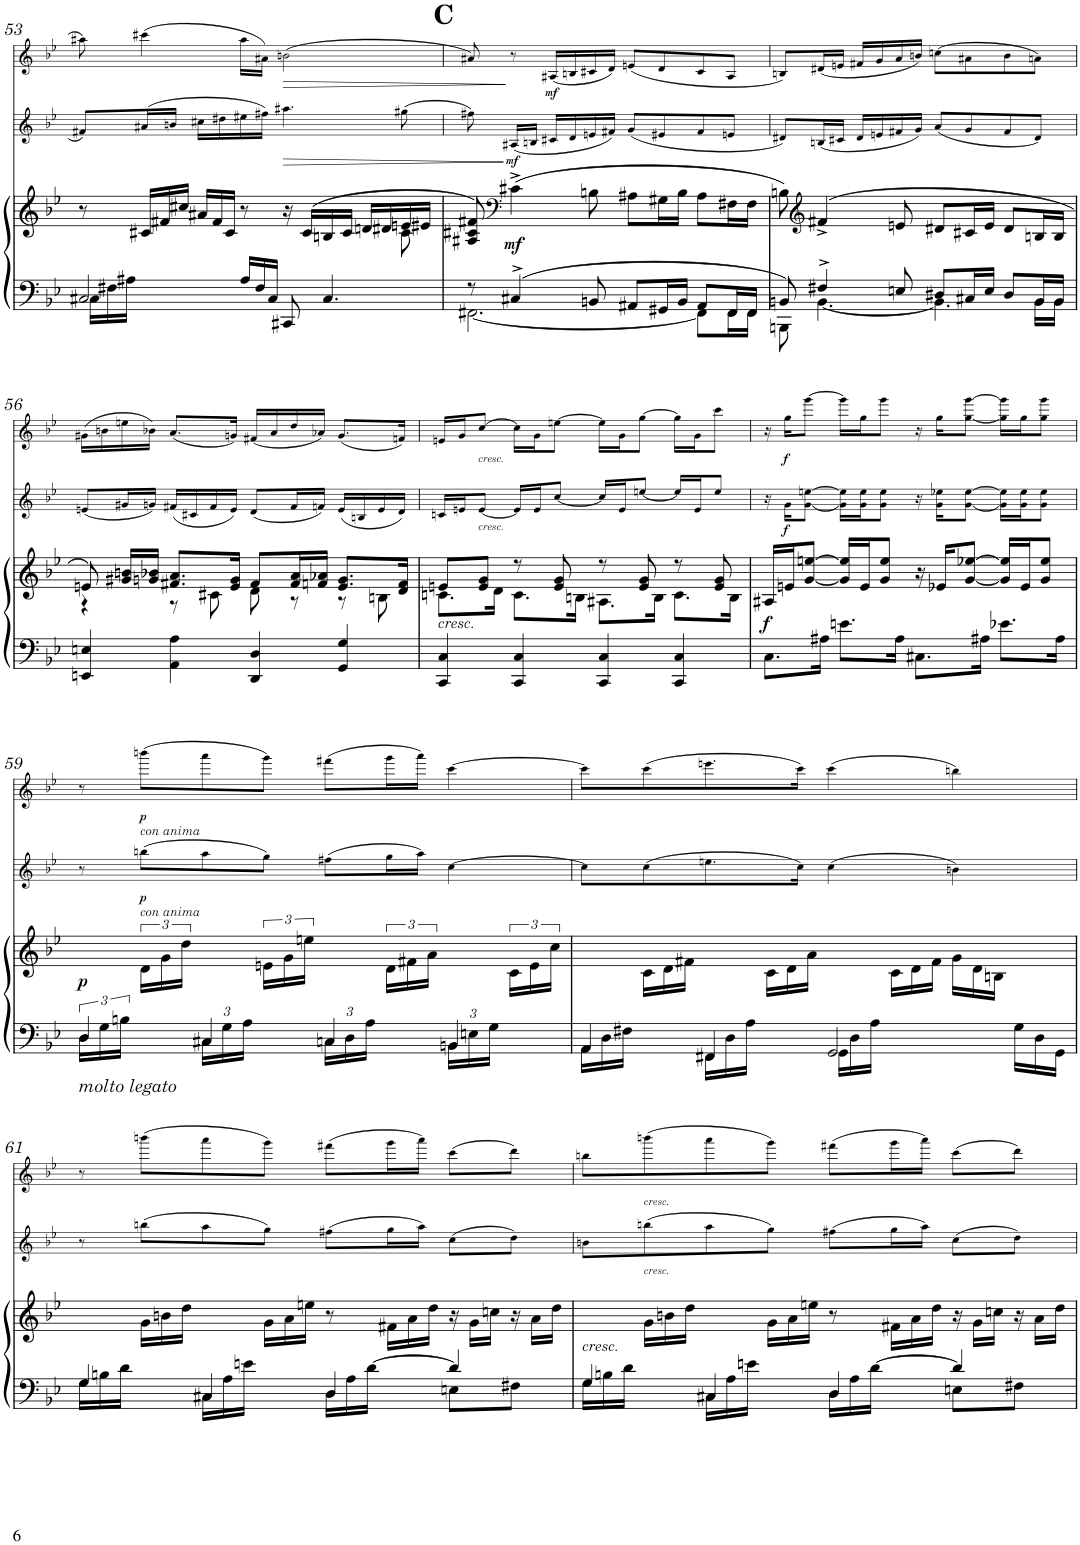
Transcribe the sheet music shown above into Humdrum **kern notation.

**kern	**kern	**dynam	**kern	**dynam	**kern	**dynam
*part3	*part3	*part3	*part2	*part2	*part1	*part1
*staff4	*staff3	*staff3/4	*staff2	*staff2	*staff1	*staff1
*I"Piano.	*	*	*I"Violin II.	*	*I"Violin I.	*
*I'Pno	*	*	*I'Vln	*	*I'Vln	*
!!LO:PB:g=z
*clefF4	*clefG2	*	*clefG2	*	*clefG2	*
*k[b-e-]	*k[b-e-]	*	*k[b-e-]	*	*k[b-e-]	*
*M4/4	*M4/4	*	*M4/4	*	*M4/4	*
*met(c)	*met(c)	*	*met(c)	*	*met(c)	*
*Xbrackettup	*	*	*	*	*	*
=53	=53	=53	=53	=53	=53	=53
*^	*^	*	*	*	*	*
24C#X\LL	2C#/	8r	8ryy	.	8f#X'~/L	.	8aa#X'~\	.
24F#X\	.	.	.	.	.	.	.	.
24A#X\JJ	.	.	.	.	.	.	.	.
*	*	*Xbrackettup	*	*	*	*	*	*
8ryy	.	24c#X/LL	8ryy	.	(16a#X/L	.	(4ccc#X\	.
.	.	24f#X/	.	.	.	.	.	.
.	.	.	.	.	16bn/JJ	.	.	.
.	.	24cc#X/JJ	.	.	.	.	.	.
8ryy	.	24a#X/LL	8ryy	.	16cc#X\LL	.	.	.
.	.	24f#/	.	.	.	.	.	.
.	.	.	.	.	16dd#X\	.	.	.
.	.	24c#/JJ	.	.	.	.	.	.
24A#/LL	.	8r	8ryy	.	16ee#X\	.	16aa#\LL	.
24F#/	.	.	.	.	.	.	.	.
.	.	.	.	.	16ff#X\JJ)	.	16a#X\JJ)	.
24C#/JJ	.	.	.	.	.	.	.	.
!	!	!	!	!	!	!LO:HP:b	!	!LO:HP:b
8CC#X/	2ryy	16r	16ryy	.	4.aa#X\	>	(2bn\	>
.	.	(>16c#/LL	8.ryy	.	.	.	.	.
4.C#/	.	16Bn/	.	.	.	.	.	.
.	.	16c#/JJ	.	.	.	.	.	.
.	.	16dn/LL	8ryy	.	.	.	.	.
.	.	16d#X/	.	.	.	.	.	.
.	.	16en/	8c#\	.	(8gg#X\	.	.	.
.	.	16e#X/JJ	.	.	.	.	.	.
*	*	*v	*v	*	*	*	*	*
!!LO:REH:place=s1:a:B:cj:enc=none:fs=18:t=C
=54	=54	=54	=54	=54	=54	=54	=54
8r	[2.FF#X\	8A#X/'~ 8c#X/'~ 8f#X/'~)	.	8ff#X'~\)	.	8a#X'~/)	.
*	*	*clefF4	*	*	*	*	*
!	!	!	!LO:DY:b	!	!LO:DY:n=1:b	!	!
4C#X^/	.	(4c#X^\	mf	(16A#X/LL	] mf	8r	]
.	.	.	.	16Bn/JJ	.	.	.
!	!	!	!	!	!	!	!LO:DY:b
.	.	.	.	16c#X/LL	.	(16A#X/LL	mf
.	.	.	.	16d/	.	16Bn/	.
8BBn/	.	8Bn\	.	16en/	.	16c#X/	.
.	.	.	.	16f#X/JJ)	.	16d/JJ)	.
8AA#X/L	.	8A#X\L	.	(8g/L	.	(8en/L	.
16GG#X/L	.	16G#X\L	.	8e#X/	.	8d/	.
16BB/JJ	.	16B\JJ	.	.	.	.	.
8AA#/L	8FF#\L]	8A#\L	.	8f#/	.	8c#/	.
16FF#/L	16FF#\L	16F#X\L	.	8en/J	.	8A#/J	.
16FF#/JJ	16FF#\JJ	16F#\JJ	.	.	.	.	.
=55	=55	=55	=55	=55	=55	=55	=55
8BBn'~/	8BBBn'~\	8Bn'~\)	.	8d#X'~/L)	.	8Bn'~/L)	.
*	*	*clefG2	*	*	*	*	*
4F#X^/	[4.BB\	(>4f#X^/	.	(16Bn/L	.	(16d#X/L	.
.	.	.	.	16c#X/JJ	.	16en/JJ	.
.	.	.	.	16d#/LL	.	16f#X/LL	.
.	.	.	.	16en/	.	16g/	.
8En/	.	8en/	.	16f#X/	.	16a/	.
.	.	.	.	16g/JJ)	.	16bn/JJ)	.
8D#X/L	4.BB\]	8d#X/L	.	(8a/L	.	(8ccn\L	.
16C#X/L	.	16c#X/L	.	8g/	.	8a#X\	.
16E/JJ	.	16e/JJ	.	.	.	.	.
8D#/L	.	8d#/L	.	8f#/	.	8b\	.
16BB/L	16BB\LL	16Bn/L	.	8d#/J)	.	8an\J)	.
16BB/JJ	16BB\JJ	16B/JJ	.	.	.	.	.
*v	*v	*	*	*	*	*	*
!!LO:LB:g=z
=56	=56	=56	=56	=56	=56	=56
*	*^	*	*	*	*	*
4EEn/ 4En/	8en/)	4r	.	(8en/L	.	(16g#X\LL	.
.	.	.	.	.	.	16bn\	.
.	16g#X/ 16bn/LL	.	.	16g#X/L	.	16een\	.
.	16gn/ 16b-X/JJ	.	.	16gn/JJ)	.	16b-X\JJ)	.
4AA\ 4A\	8.f#X/ 8.a/L	8r	.	(16f#X/LL	.	(8.a/L	.
.	.	.	.	16c#X/	.	.	.
.	.	8c#X\	.	16f#/	.	.	.
.	16e/ 16g/Jk	.	.	16e/JJ)	.	16gn/Jk)	.
4DD/ 4D/	8f#/L	8d\	.	(8d/L	.	(16f#X/LL	.
.	.	.	.	.	.	16a/	.
.	16f#/ 16a/L	8r	.	16f#/L	.	16dd/	.
.	16fn/ 16a-X/JJ	.	.	16fn/JJ)	.	16a-X/JJ)	.
4GG/ 4G/	8.e/ 8.g/L	8r	.	(16e/LL	.	(8.g/L	.
.	.	.	.	16Bn/	.	.	.
.	.	8Bn\	.	16e/	.	.	.
.	16d/ 16f/Jk	.	.	16d/JJ)	.	16fn/Jk)	.
=57	=57	=57	=57	=57	=57	=57	=57
!	!LO:TX:b:i:t=cresc.	!	!	!	!	!	!
4CC/ 4C/	8en/L	8.cn\L	.	16cn/LL	.	16en/LL	.
.	.	.	.	16en'~/J	.	16g'~/J	.
!	!	!	!	!	!	!LO:TX:b:i:t=cresc.	!
!	!	!	!	!LO:TX:b:i:t=cresc.	!	!	!
.	8e/ 8g/J	.	.	[8e/J	.	[8cc/J	.
.	.	16d\Jk	.	.	.	.	.
4CC/ 4C/	8r	8.c\L	.	16e/LL]	.	16cc\LL]	.
.	.	.	.	16e'~/J	.	16g'~\J	.
.	8e/ 8g/	.	.	[8cc/J	.	[8een\J	.
.	.	16Bn\Jk	.	.	.	.	.
4CC/ 4C/	8r	8.A#X\L	.	16cc/LL]	.	16ee\LL]	.
.	.	.	.	16e'~/J	.	16g'~\J	.
.	8e/ 8g/	.	.	[8een/J	.	[8gg\J	.
.	.	16B\Jk	.	.	.	.	.
4CC/ 4C/	8r	8.c\L	.	16ee/LL]	.	16gg\LL]	.
.	.	.	.	16e'~/J	.	16g'~\J	.
.	8e/ 8g/	.	.	8ee/J	.	8ccc\J	.
.	.	16B\Jk	.	.	.	.	.
=58	=58	=58	=58	=58	=58	=58	=58
!	!	!	!LO:DY:b	!	!	!	!
*	*v	*v	*	*	*	*	*
8.C\L	16A#X/LL	f	16r	.	16r	.
!	!	!	!	!LO:DY:b	!	!LO:DY:b
.	16en'~/J	.	16g'~\KL	f	16gg'~\KL	f
.	[8g/ [8een/J	.	[8g\ [8een\J	.	[8ggg\J	.
16A#X\Jk	.	.	.	.	.	.
8.en\L	16g/] 16ee/]LL	.	16g\] 16ee\]LL	.	16ggg\LL]	.
.	16e/J	.	16g\ 16ee\J	.	16gg\J	.
.	8g/'~ 8ee/'~J	.	8g\'~ 8ee\'~J	.	8ggg'~\J	.
16A#\Jk	.	.	.	.	.	.
8.C#X\L	16r	.	16r	.	16r	.
.	16e-X'~/KL	.	16g\'~ 16ee-X\'~KL	.	16gg'~\KL	.
.	[8g/ [8ee-X/J	.	[8g\ [8ee-\J	.	[8gg\ [8ggg\J	.
16A#X\Jk	.	.	.	.	.	.
8.e-X\L	16g/] 16ee-/]LL	.	16g\] 16ee-\]LL	.	16gg\] 16ggg\]LL	.
.	16e-/J	.	16g\ 16ee-\J	.	16gg\J	.
.	8g/'~ 8ee-/'~J	.	8g\'~ 8ee-\'~J	.	8gg\'~ 8ggg\'~J	.
16A#\Jk	.	.	.	.	.	.
!!LO:LB:g=z
=59	=59	=59	=59	=59	=59	=59
*brackettup	*	*	*	*	*	*
*^	*	*	*	*	*	*
!LO:TX:b:i:t=molto legato	!	!	!	!	!	!	!
!	!	!	!LO:DY:b	!	!	!	!
24D\LL	4D/	8ryy	p	8r	.	8r	.
24G\	.	.	.	.	.	.	.
24Bn\JJ	.	.	.	.	.	.	.
*	*	*brackettup	*	*	*	*	*
!	!	!	!	!	!	!LO:TX:b:i:t=con anima	!
!	!	!	!	!LO:TX:b:i:t=con anima	!	!	!
!	!	!	!	!	!LO:DY:b	!	!LO:DY:b
8ryy	.	24d\LL	.	(8bbn\L	p	(8bbbn\L	p
.	.	24g\	.	.	.	.	.
.	.	24dd\JJ	.	.	.	.	.
*Xbrackettup	*	*	*	*	*	*	*
24C#X\LL	4C#/	8ryy	.	8aa\	.	8aaa\	.
24G\	.	.	.	.	.	.	.
24A\JJ	.	.	.	.	.	.	.
8ryy	.	24en\LL	.	8gg\J)	.	8ggg\J)	.
.	.	24g\	.	.	.	.	.
.	.	24een\JJ	.	.	.	.	.
24Cn\LL	4C/	8ryy	.	(8ff#X\L	.	(8fff#X\L	.
24D\	.	.	.	.	.	.	.
24A\JJ	.	.	.	.	.	.	.
8ryy	.	24d\LL	.	16gg\L	.	16ggg\L	.
.	.	24f#X\	.	.	.	.	.
.	.	.	.	16aa\JJ)	.	16aaa\JJ)	.
.	.	24a\JJ	.	.	.	.	.
24BBn\LL	4BB/	8ryy	.	[4cc\	.	[4ccc\	.
24En\	.	.	.	.	.	.	.
24G\JJ	.	.	.	.	.	.	.
8ryy	.	24c\LL	.	.	.	.	.
.	.	24e\	.	.	.	.	.
.	.	24cc\JJ	.	.	.	.	.
=60	=60	=60	=60	=60	=60	=60	=60
*Xtuplet	*	*	*	*	*	*	*
24AA\LL	4AA/	8ryy	.	8cc\L]	.	8ccc\L]	.
24D\	.	.	.	.	.	.	.
24F#X\JJ	.	.	.	.	.	.	.
*	*	*Xtuplet	*	*	*	*	*
8ryy	.	24c\LL	.	(8cc\	.	(8ccc\	.
.	.	24d\	.	.	.	.	.
.	.	24f#X\JJ	.	.	.	.	.
24FF#X\LL	4FF#/	8ryy	.	8.een\	.	8.eeen\	.
24D\	.	.	.	.	.	.	.
24A\JJ	.	.	.	.	.	.	.
8ryy	.	24c\LL	.	.	.	.	.
.	.	24d\	.	.	.	.	.
.	.	.	.	16cc\Jk)	.	16ccc\Jk)	.
.	.	24a\JJ	.	.	.	.	.
24GG\LL	2GG/	8ryy	.	(4cc\	.	(4ccc\	.
24D\	.	.	.	.	.	.	.
24A\JJ	.	.	.	.	.	.	.
4ryy	.	24c\LL	.	.	.	.	.
.	.	24d\	.	.	.	.	.
.	.	24f#\JJ	.	.	.	.	.
.	.	24g\LL	.	4bn\)	.	4bbn\)	.
.	.	24d\	.	.	.	.	.
.	.	24Bn\JJ	.	.	.	.	.
24G\LL	.	8ryy	.	.	.	.	.
24D\	.	.	.	.	.	.	.
24GG\JJ	.	.	.	.	.	.	.
!!LO:LB:g=z
=61	=61	=61	=61	=61	=61	=61	=61
24G\LL	4G/	8ryy	.	8r	.	8r	.
24Bn\	.	.	.	.	.	.	.
24d\JJ	.	.	.	.	.	.	.
8ryy	.	24g\LL	.	(8bbn\L	.	(8bbbn\L	.
.	.	24bn\	.	.	.	.	.
.	.	24dd\JJ	.	.	.	.	.
24C#X\LL	4C#/	8ryy	.	8aa\	.	8aaa\	.
24A\	.	.	.	.	.	.	.
24en\JJ	.	.	.	.	.	.	.
8ryy	.	24g\LL	.	8gg\J)	.	8ggg\J)	.
.	.	24a\	.	.	.	.	.
.	.	24een\JJ	.	.	.	.	.
*tuplet	*	*	*	*	*	*	*
24D\LL	4D/	8r	.	(8ff#X\L	.	(8fff#X\L	.
24A\	.	.	.	.	.	.	.
[>24d\JJ	.	.	.	.	.	.	.
8ryy	.	24f#X\LL	.	16gg\L	.	16ggg\L	.
.	.	24a\	.	.	.	.	.
.	.	.	.	16aa\JJ)	.	16aaa\JJ)	.
.	.	24dd\JJ	.	.	.	.	.
4d/]	8En\L	24r	.	(8cc\L	.	(8ccc\L	.
.	.	24g\LL	.	.	.	.	.
.	.	24ccn\JJ	.	.	.	.	.
.	8F#X\J	24r	.	8dd\J)	.	8ddd\J)	.
.	.	24a\LL	.	.	.	.	.
.	.	24dd\JJ	.	.	.	.	.
=62	=62	=62	=62	=62	=62	=62	=62
*Xtuplet	*	*	*	*	*	*	*
!	!	!LO:TX:b:i:t=cresc.	!	!	!	!	!
24G\LL	4G/	8ryy	.	8bn'~\L	.	8bbn'~\L	.
24Bn\	.	.	.	.	.	.	.
24d\JJ	.	.	.	.	.	.	.
!	!	!	!	!	!	!LO:TX:b:i:t=cresc.	!
!	!	!	!	!LO:TX:b:i:t=cresc.	!	!	!
8ryy	.	24g\LL	.	(8bbn\	.	(8bbbn\	.
.	.	24bn\	.	.	.	.	.
.	.	24dd\JJ	.	.	.	.	.
24C#X\LL	4C#/	8ryy	.	8aa\	.	8aaa\	.
24A\	.	.	.	.	.	.	.
24en\JJ	.	.	.	.	.	.	.
8ryy	.	24g\LL	.	8gg\J)	.	8ggg\J)	.
.	.	24a\	.	.	.	.	.
.	.	24een\JJ	.	.	.	.	.
*tuplet	*	*	*	*	*	*	*
24D\LL	4D/	8r	.	(8ff#X\L	.	(8fff#X\L	.
24A\	.	.	.	.	.	.	.
[>24d\JJ	.	.	.	.	.	.	.
8ryy	.	24f#X\LL	.	16gg\L	.	16ggg\L	.
.	.	24a\	.	.	.	.	.
.	.	.	.	16aa\JJ)	.	16aaa\JJ)	.
.	.	24dd\JJ	.	.	.	.	.
4d/]	8En\L	24r	.	(8cc\L	.	(8ccc\L	.
.	.	24g\LL	.	.	.	.	.
.	.	24ccn\JJ	.	.	.	.	.
.	8F#X\J	24r	.	8dd\J)	.	8ddd\J)	.
.	.	24a\LL	.	.	.	.	.
.	.	24dd\JJ	.	.	.	.	.
*v	*v	*	*	*	*	*	*
=	=	=	=	=	=	=
*-	*-	*-	*-	*-	*-	*-
